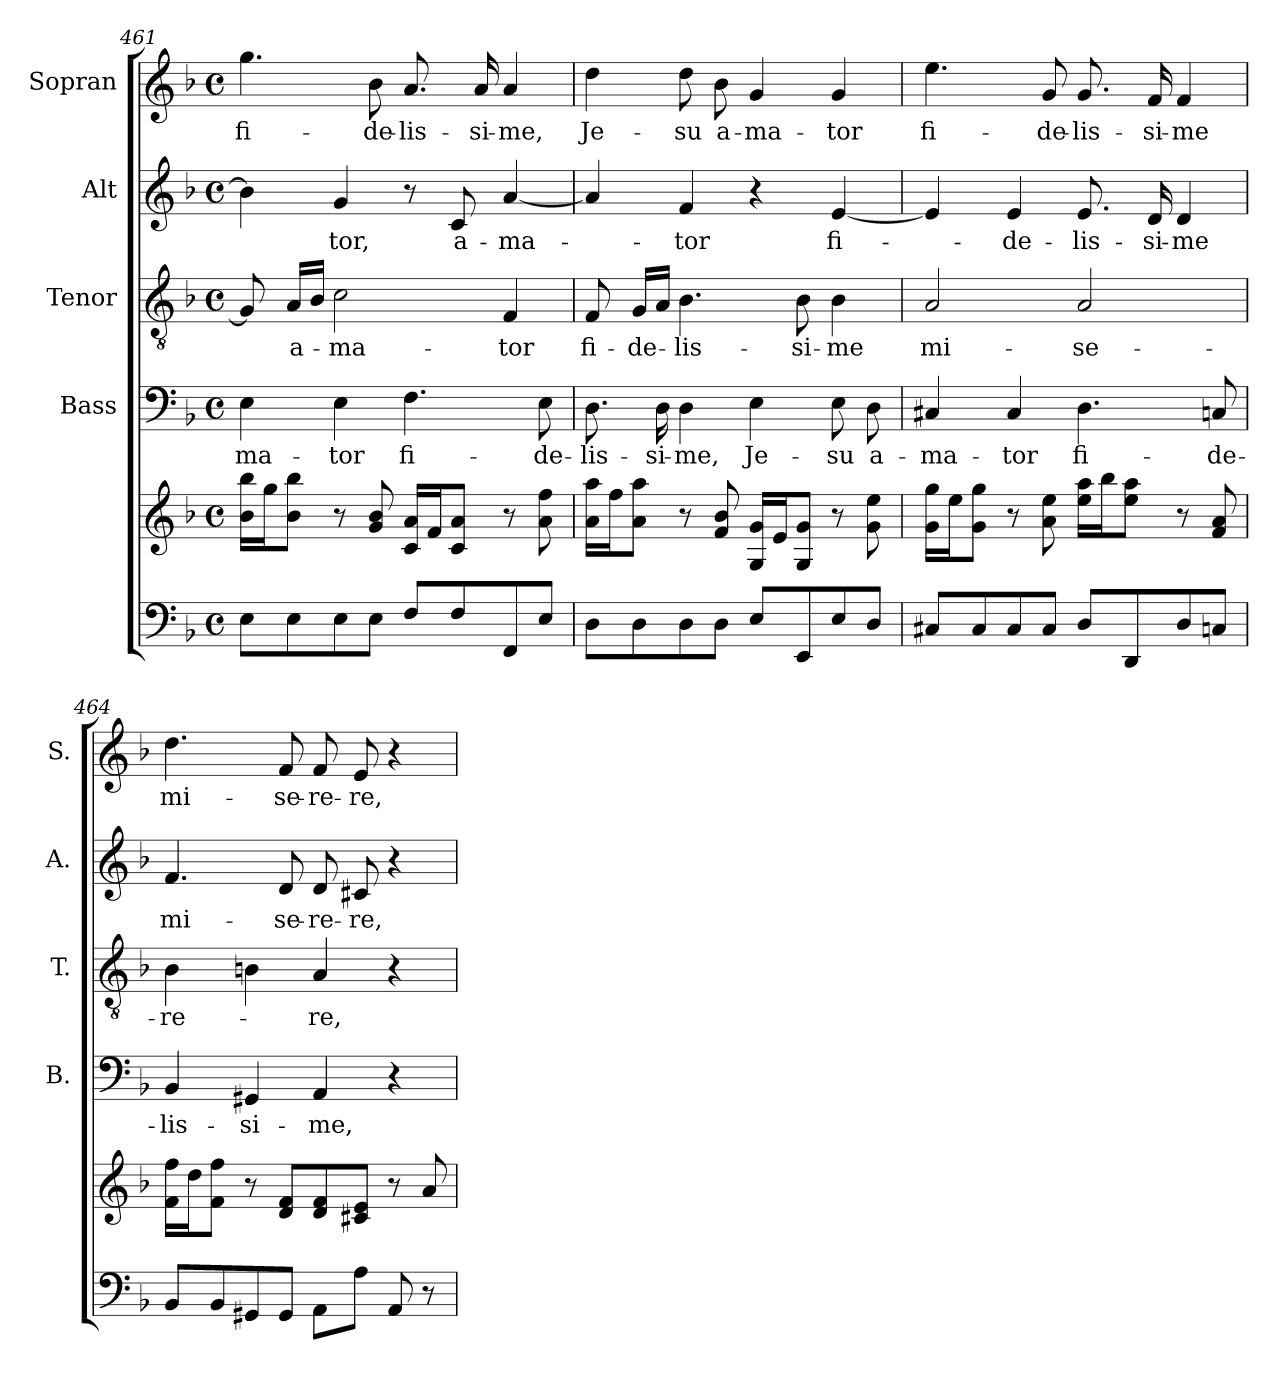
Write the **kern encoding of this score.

**kern	**kern	**kern	**text	**kern	**text	**kern	**text	**kern	**text
*part5	*part5	*part4	*part4	*part3	*part3	*part2	*part2	*part1	*part1
*staff6	*staff5	*staff4	*staff4	*staff3	*staff3	*staff2	*staff2	*staff1	*staff1
*	*	*I"Bass	*	*I"Tenor	*	*I"Alt	*	*I"Sopran	*
*	*	*I'B.	*	*I'T.	*	*I'A.	*	*I'S.	*
!!LO:PB:g=z
*clefF4	*clefG2	*clefF4	*	*clefGv2	*	*clefG2	*	*clefG2	*
*k[b-]	*k[b-]	*k[b-]	*	*k[b-]	*	*k[b-]	*	*k[b-]	*
*F:	*F:	*F:	*	*F:	*	*F:	*	*F:	*
*M4/4	*M4/4	*M4/4	*	*M4/4	*	*M4/4	*	*M4/4	*
*met(c)	*met(c)	*met(c)	*	*met(c)	*	*met(c)	*	*met(c)	*
=461	=461	=461	=461	=461	=461	=461	=461	=461	=461
!	!	!	!LO:LY:b	!	!	!	!	!	!LO:LY:b
8E\L	16b-\ 16bb-\LL	4E\	-ma-	8G/]	.	4b-\]	.	4.gg\	fi-
.	16gg\J	.	.	.	.	.	.	.	.
!	!	!	!	!	!LO:LY:b	!	!	!	!
8E\	8b-\ 8bb-\J	.	.	16A/LL	a-	.	.	.	.
.	.	.	.	16B-/JJ	.	.	.	.	.
!	!	!	!LO:LY:b	!	!LO:LY:b	!	!LO:LY:b	!	!
8E\	8r	4E\	-tor	2c\	-ma-	4g/	-tor,	.	.
!	!	!	!	!	!	!	!	!	!LO:LY:b
8E\J	8g/ 8b-/	.	.	.	.	.	.	8b-\	-de-
!	!	!	!LO:LY:b	!	!	!	!	!	!LO:LY:b
8F/L	16c/ 16a/LL	4.F\	fi-	.	.	8r	.	8.a/	-lis-
.	16f/J	.	.	.	.	.	.	.	.
!	!	!	!	!	!	!	!LO:LY:b	!	!
8F/	8c/ 8a/J	.	.	.	.	8c/	a-	.	.
!	!	!	!	!	!	!	!	!	!LO:LY:b
.	.	.	.	.	.	.	.	16a/	-si-
!	!	!	!	!	!LO:LY:b	!	!LO:LY:b	!	!LO:LY:b
8FF/	8r	.	.	4F/	-tor	[4a/	-ma-	4a/	-me,
!	!	!	!LO:LY:b	!	!	!	!	!	!
8E/J	8a\ 8ff\	8E\	-de-	.	.	.	.	.	.
=462	=462	=462	=462	=462	=462	=462	=462	=462	=462
!	!	!	!LO:LY:b	!	!LO:LY:b	!	!	!	!LO:LY:b
8D\L	16a\ 16aa\LL	8.D\	-lis-	8F/	fi-	4a/]	.	4dd\	Je-
.	16ff\J	.	.	.	.	.	.	.	.
!	!	!	!	!	!LO:LY:b	!	!	!	!
8D\	8a\ 8aa\J	.	.	16G/LL	-de-	.	.	.	.
!	!	!	!LO:LY:b	!	!	!	!	!	!
.	.	16D\	-si-	16A/JJ	.	.	.	.	.
!	!	!	!LO:LY:b	!	!LO:LY:b	!	!LO:LY:b	!	!LO:LY:b
8D\	8r	4D\	-me,	4.B-\	-lis-	4f/	-tor	8dd\	-su
!	!	!	!	!	!	!	!	!	!LO:LY:b
8D\J	8f/ 8b-/	.	.	.	.	.	.	8b-\	a-
!	!	!	!LO:LY:b	!	!	!	!	!	!LO:LY:b
8E/L	16G/ 16g/LL	4E\	Je-	.	.	4r	.	4g/	-ma-
.	16e/J	.	.	.	.	.	.	.	.
!	!	!	!	!	!LO:LY:b	!	!	!	!
8EE/	8G/ 8g/J	.	.	8B-\	-si-	.	.	.	.
!	!	!	!LO:LY:b	!	!LO:LY:b	!	!LO:LY:b	!	!LO:LY:b
8E/	8r	8E\	-su	4B-\	-me	[4e/	fi-	4g/	-tor
!	!	!	!LO:LY:b	!	!	!	!	!	!
8D/J	8g\ 8ee\	8D\	a-	.	.	.	.	.	.
=463	=463	=463	=463	=463	=463	=463	=463	=463	=463
!	!	!	!LO:LY:b	!	!LO:LY:b	!	!	!	!LO:LY:b
8C#X/L	16g\ 16gg\LL	4C#X/	-ma-	2A/	mi-	4e/]	.	4.ee\	fi-
.	16ee\J	.	.	.	.	.	.	.	.
8C#/	8g\ 8gg\J	.	.	.	.	.	.	.	.
!	!	!	!LO:LY:b	!	!	!	!LO:LY:b	!	!
8C#/	8r	4C#/	-tor	.	.	4e/	-de-	.	.
!	!	!	!	!	!	!	!	!	!LO:LY:b
8C#/J	8a\ 8ee\	.	.	.	.	.	.	8g/	-de-
!	!	!	!LO:LY:b	!	!LO:LY:b	!	!LO:LY:b	!	!LO:LY:b
8D/L	16ee\ 16aa\LL	4.D\	fi-	2A/	-se-	8.e/	-lis-	8.g/	-lis-
.	16bb-\J	.	.	.	.	.	.	.	.
8DD/	8ee\ 8aa\J	.	.	.	.	.	.	.	.
!	!	!	!	!	!	!	!LO:LY:b	!	!LO:LY:b
.	.	.	.	.	.	16d/	-si-	16f/	-si-
!	!	!	!	!	!	!	!LO:LY:b	!	!LO:LY:b
8D/	8r	.	.	.	.	4d/	-me	4f/	-me
!	!	!	!LO:LY:b	!	!	!	!	!	!
8Cn/J	8f/ 8a/	8Cn/	-de-	.	.	.	.	.	.
!!LO:LB:g=z
=464	=464	=464	=464	=464	=464	=464	=464	=464	=464
!	!	!	!LO:LY:b	!	!LO:LY:b	!	!LO:LY:b	!	!LO:LY:b
8BB-/L	16f\ 16ff\LL	4BB-/	-lis-	4B-\	-re-	4.f/	mi-	4.dd\	mi-
.	16dd\J	.	.	.	.	.	.	.	.
8BB-/	8f\ 8ff\J	.	.	.	.	.	.	.	.
!	!	!	!LO:LY:b	!	!	!	!	!	!
8GG#X/	8r	4GG#X/	-si-	4Bn\	.	.	.	.	.
!	!	!	!	!	!	!	!LO:LY:b	!	!LO:LY:b
8GG#/J	8d/ 8f/L	.	.	.	.	8d/	-se-	8f/	-se-
!	!	!	!LO:LY:b	!	!LO:LY:b	!	!LO:LY:b	!	!LO:LY:b
8AA\L	8d/ 8f/	4AA/	-me,	4A/	-re,	8d/	-re-	8f/	-re-
!	!	!	!	!	!	!	!LO:LY:b	!	!LO:LY:b
8A\J	8c#X/ 8e/J	.	.	.	.	8c#X/	-re,	8e/	-re,
8AA/	8r	4r	.	4r	.	4r	.	4r	.
8r	8a/	.	.	.	.	.	.	.	.
=	=	=	=	=	=	=	=	=	=
*-	*-	*-	*-	*-	*-	*-	*-	*-	*-
